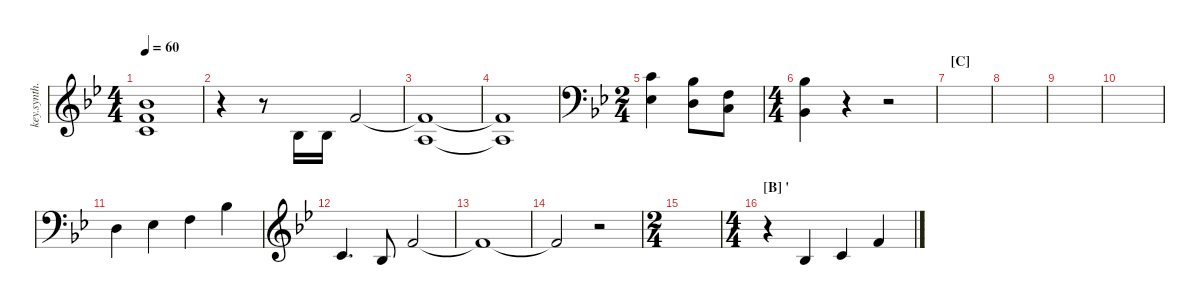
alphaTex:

\defaultSystemsLayout 4
\hideDynamics
\bracketExtendMode nobrackets
\otherSystemsTrackNameOrientation horizontal
\track ("Key Synthesizer" "key.synth.") {instrument pad2warm}
\staff {score}
\tuning (E4 B3 G3 D3 A2 E2)
\ts (4 4)
\tempo 60
\clef g2
\ks bb
(6.1{acc b} 6.2{acc forcenatural} 5.3{acc forcenatural}).1{dy mf beam Up} |
r.4{beam Down} r.8{beam Down} 3.3{acc b}.16{beam Up} 3.3{acc b}.16{beam Up} 1.1{acc forcenatural}.2{beam Up} |
(1.1{t acc forcenatural} 2.3{acc forcenatural}).1{beam Up} |
(2.3{t acc forcenatural} 1.1{t acc forcenatural}).1{beam Up} |
\ts (2 4)
\clef f4
(1.4{acc b} 1.2{acc forcenatural}).4{beam Down} (3.3{acc b} 0.4{acc forcenatural}).8{beam Down} (3.5{acc forcenatural} 3.4{acc forcenatural}).8{beam Down} |
\ts (4 4)
(1.5{acc b} 3.3{acc b}).4{beam Down} r.4{beam Down} r.2{beam Down} |
\section ("C" "")
|
|
|
|
0.4{acc forcenatural}.4{beam Down} 1.4{acc b}.4{beam Down} 3.4{acc forcenatural}.4{beam Down} 3.3{acc b}.4{beam Down} |
\clef g2
1.2{acc forcenatural}.4{d beam Up} 3.3{acc b}.8{beam Up} 1.1{acc forcenatural}.2{beam Up} |
1.1{t acc forcenatural}.1{beam Up} |
1.1{t acc forcenatural}.2{beam Up} r.2{beam Up} |
\ts (2 4)
|
\ts (4 4)
\section ("B" "'")
r.4{beam Down} 3.3{acc b}.4{beam Up} 1.2{acc forcenatural}.4{beam Up} 1.1{acc forcenatural}.4{beam Up}
